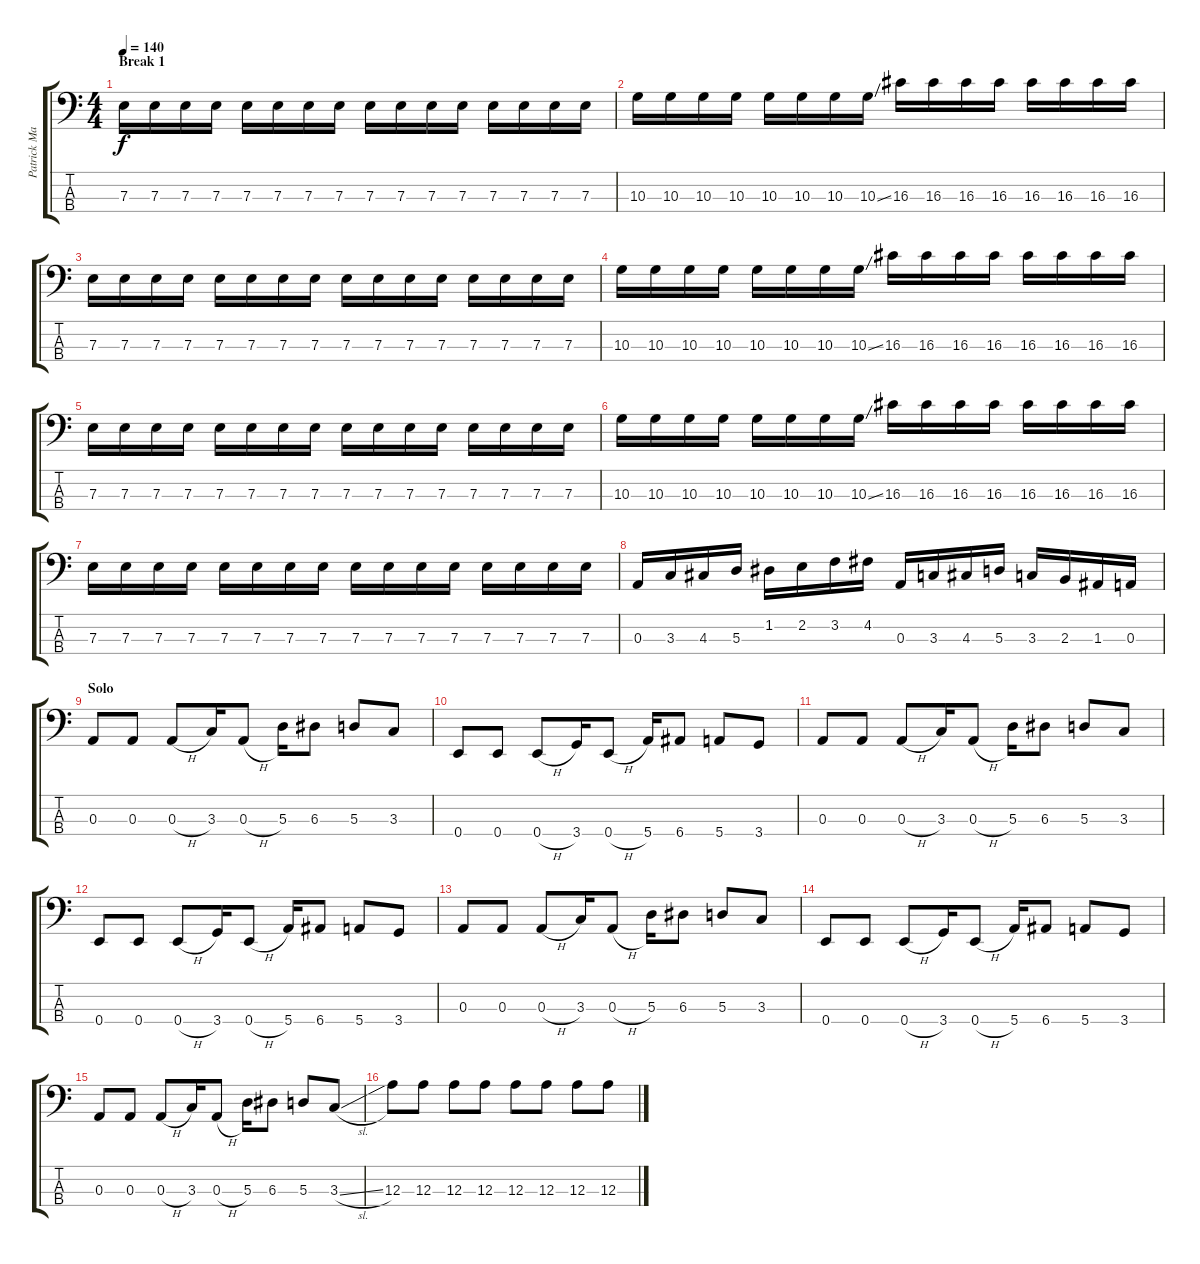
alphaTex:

\track ("Patrick Mathews" "Patrick Ma") {instrument electricbasspick}
\staff {score tabs}
\tuning (G2 D2 A1 E1) {hide}
\ts (4 4)
\section ("" "Break 1")
\tempo 140
\clef f4
\ks c
7.3.16{dy f} 7.3.16 7.3.16 7.3.16 7.3.16 7.3.16 7.3.16 7.3.16 7.3.16 7.3.16 7.3.16 7.3.16 7.3.16 7.3.16 7.3.16 7.3.16 |
10.3.16 10.3.16 10.3.16 10.3.16 10.3.16 10.3.16 10.3.16 10.3{ss}.16 16.3.16 16.3.16 16.3.16 16.3.16 16.3.16 16.3.16 16.3.16 16.3.16 |
7.3.16 7.3.16 7.3.16 7.3.16 7.3.16 7.3.16 7.3.16 7.3.16 7.3.16 7.3.16 7.3.16 7.3.16 7.3.16 7.3.16 7.3.16 7.3.16 |
10.3.16 10.3.16 10.3.16 10.3.16 10.3.16 10.3.16 10.3.16 10.3{ss}.16 16.3.16 16.3.16 16.3.16 16.3.16 16.3.16 16.3.16 16.3.16 16.3.16 |
7.3.16 7.3.16 7.3.16 7.3.16 7.3.16 7.3.16 7.3.16 7.3.16 7.3.16 7.3.16 7.3.16 7.3.16 7.3.16 7.3.16 7.3.16 7.3.16 |
10.3.16 10.3.16 10.3.16 10.3.16 10.3.16 10.3.16 10.3.16 10.3{ss}.16 16.3.16 16.3.16 16.3.16 16.3.16 16.3.16 16.3.16 16.3.16 16.3.16 |
7.3.16 7.3.16 7.3.16 7.3.16 7.3.16 7.3.16 7.3.16 7.3.16 7.3.16 7.3.16 7.3.16 7.3.16 7.3.16 7.3.16 7.3.16 7.3.16 |
0.3.16 3.3.16 4.3.16 5.3.16 1.2.16 2.2.16 3.2.16 4.2.16 0.3.16 3.3.16 4.3.16 5.3.16 3.3.16 2.3.16 1.3.16 0.3.16 |
\section ("" "Solo")
0.3.8 0.3.8 0.3{h}.8 3.3.16 0.3{h}.8 5.3.16 6.3.8 5.3.8 3.3.8 |
0.4.8 0.4.8 0.4{h}.8 3.4.16 0.4{h}.8 5.4.16 6.4.8 5.4.8 3.4.8 |
0.3.8 0.3.8 0.3{h}.8 3.3.16 0.3{h}.8 5.3.16 6.3.8 5.3.8 3.3.8 |
0.4.8 0.4.8 0.4{h}.8 3.4.16 0.4{h}.8 5.4.16 6.4.8 5.4.8 3.4.8 |
0.3.8 0.3.8 0.3{h}.8 3.3.16 0.3{h}.8 5.3.16 6.3.8 5.3.8 3.3.8 |
0.4.8 0.4.8 0.4{h}.8 3.4.16 0.4{h}.8 5.4.16 6.4.8 5.4.8 3.4.8 |
0.3.8 0.3.8 0.3{h}.8 3.3.16 0.3{h}.8 5.3.16 6.3.8 5.3.8 3.3{sl}.8 |
12.3.8 12.3.8 12.3.8 12.3.8 12.3.8 12.3.8 12.3.8 12.3.8
